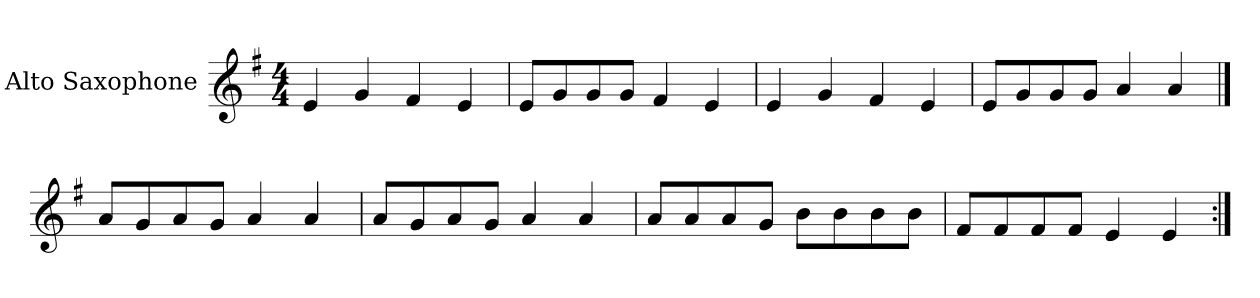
**kern
*part1
*staff1
*I"Alto Saxophone
*I'A. Sax
*clefG2
*ITrd5c9
*k[b-e-]
*M4/4
=1
4G/
4B-/
4A/
4G/
=2
8G/L
8B-/
8B-/
8B-/J
4A/
4G/
=3
4G/
4B-/
4A/
4G/
=4
8G/L
8B-/
8B-/
8B-/J
4c/
4c/
==5
8c/L
8B-/
8c/
8B-/J
4c/
4c/
!!LO:LB:g=z
=6
8c/L
8B-/
8c/
8B-/J
4c/
4c/
=7
8c/L
8c/
8c/
8B-/J
8d\L
8d\
8d\
8d\J
=8
8A/L
8A/
8A/
8A/J
4G/
4G/
=:|!
*-
